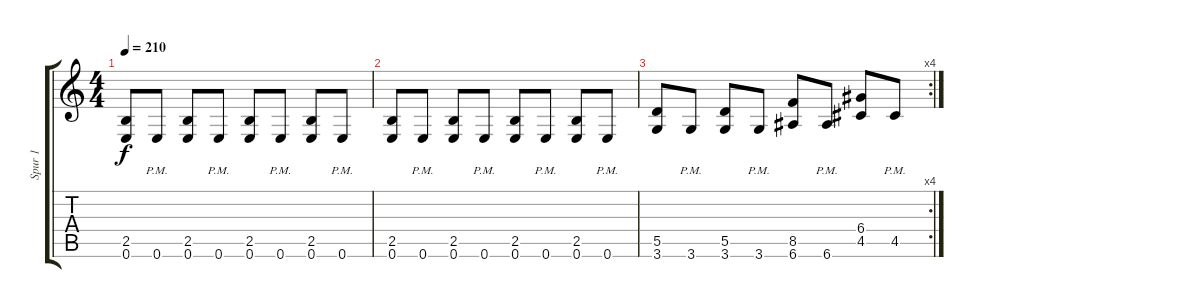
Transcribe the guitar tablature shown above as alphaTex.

\track ("Spur 1" "Spur 1") {instrument distortionguitar}
\staff {score tabs}
\tuning (E4 B3 G3 D3 A2 E2) {hide}
\ts (4 4)
\tempo 210
\clef g2
\ks c
(2.5 0.6).8{dy f} 0.6{pm}.8 (2.5 0.6).8 0.6{pm}.8 (2.5 0.6).8 0.6{pm}.8 (2.5 0.6).8 0.6{pm}.8 |
(2.5 0.6).8 0.6{pm}.8 (2.5 0.6).8 0.6{pm}.8 (2.5 0.6).8 0.6{pm}.8 (2.5 0.6).8 0.6{pm}.8 |
\rc 4
(5.5 3.6).8 3.6{pm}.8 (5.5 3.6).8 3.6{pm}.8 (8.5 6.6).8 6.6{pm}.8 (6.4 4.5).8 4.5{pm}.8
